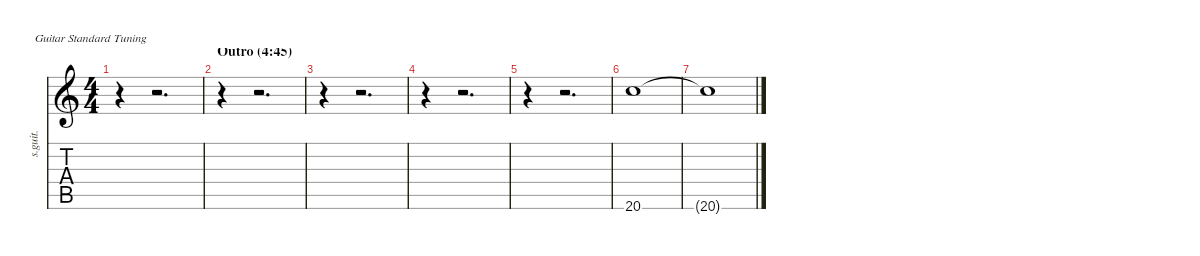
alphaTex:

\defaultSystemsLayout 4
\hideDynamics
\bracketExtendMode nobrackets
\track ("Waves Noise" "s.guit.") {instrument seashore}
\staff {score tabs}
\tuning (E4 B3 G3 D3 A2 E2)
\displaytranspose 12
\ts (4 4)
\tempo (78 hide)
\clef g2
\ks c
r.4{dy mf} r.2{d} |
\section ("" "Outro (4:45)")
r.4 r.2{d} |
r.4 r.2{d} |
r.4 r.2{d} |
r.4 r.2{d} |
20.6.1 |
20.6{t}.1
